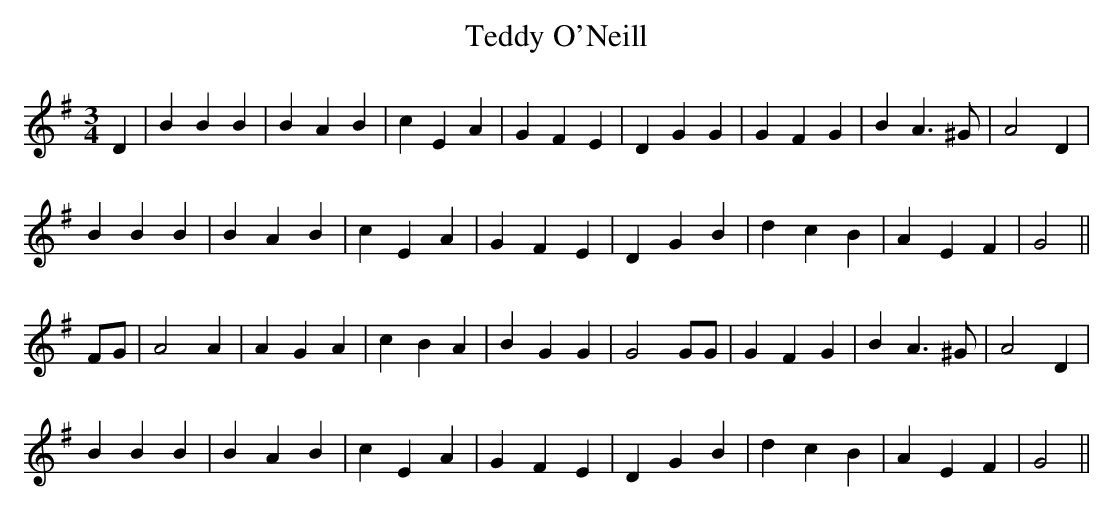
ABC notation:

X:1
T: Teddy O'Neill
M: 3/4
L: 1/8
K: Gmaj
D2|B2B2B2|B2A2B2|c2E2A2|G2F2E2|D2G2G2|G2F2G2|B2A3^G|A4D2|
B2B2B2|B2A2B2|c2E2A2|G2F2E2|D2G2B2|d2c2B2|A2E2F2|G4||
FG|A4A2|A2G2A2|c2B2A2|B2G2G2|G4GG|G2F2G2|B2A3^G|A4D2|
B2B2B2|B2A2B2|c2E2A2|G2F2E2|D2G2B2|d2c2B2|A2E2F2|G4||
